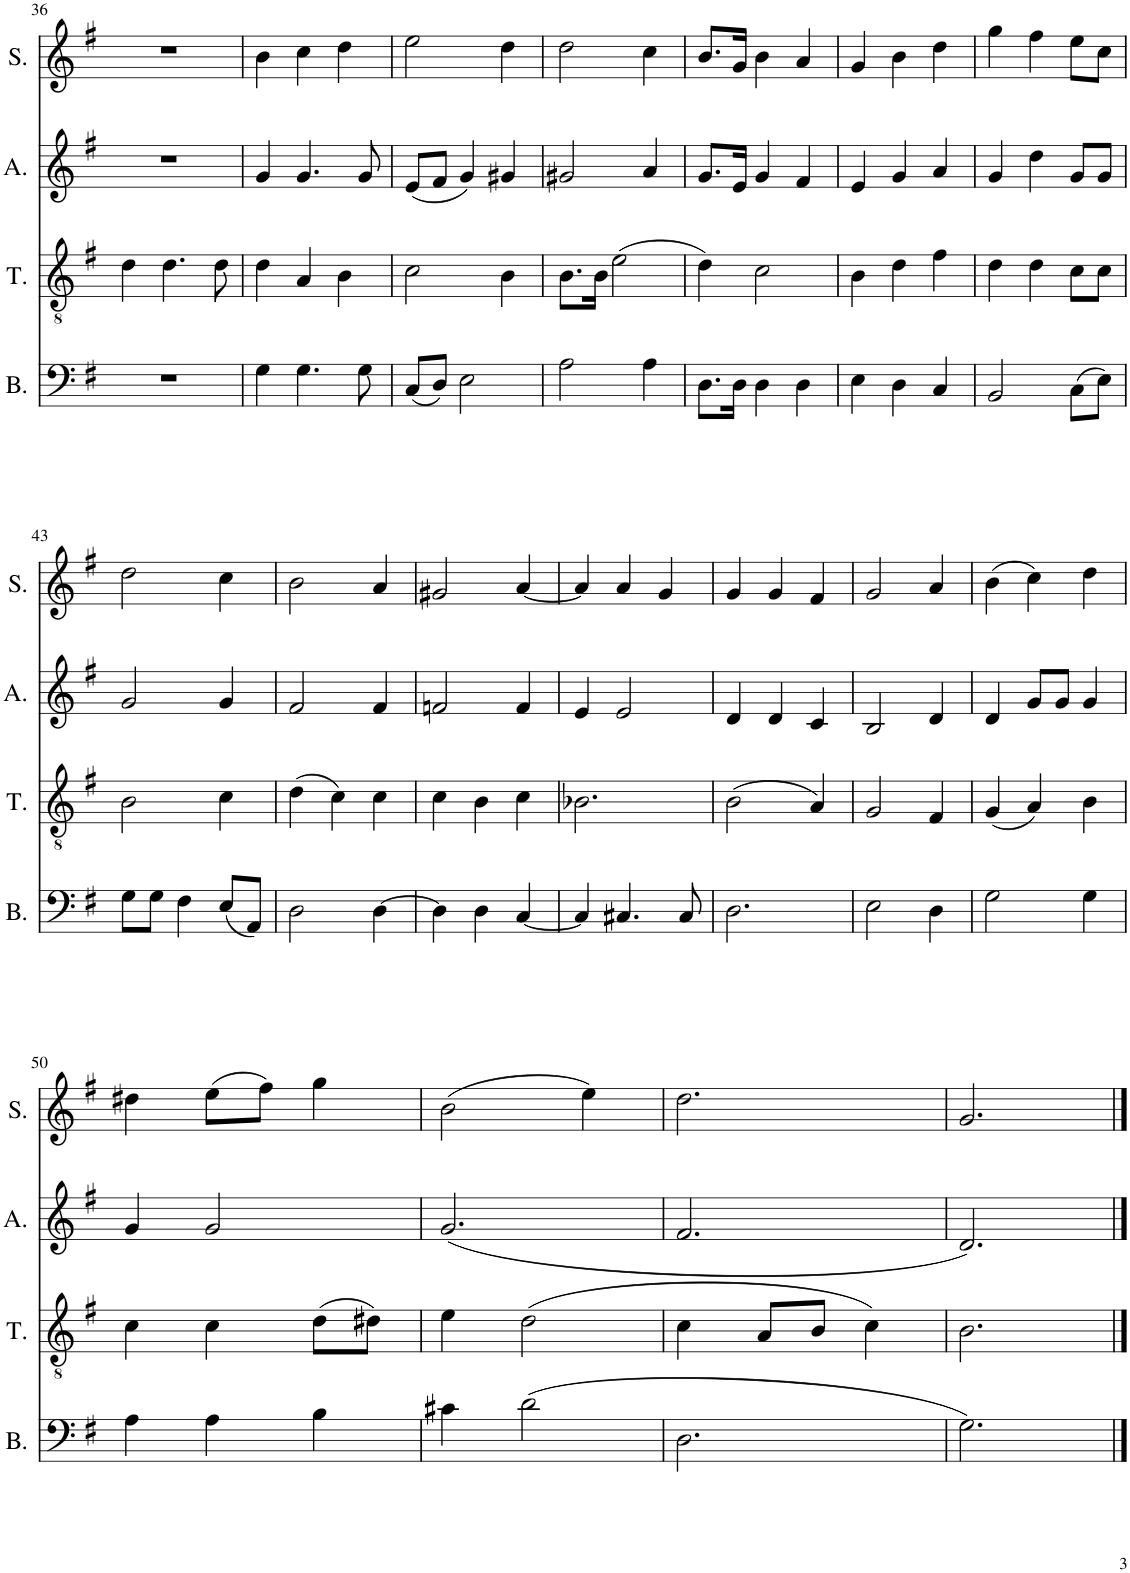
**kern	**kern	**kern	**kern
*part4	*part3	*part2	*part1
*staff4	*staff3	*staff2	*staff1
*I"Bass	*I"Tenor	*I"Alt	*I"Sopran
*I'B.	*I'T.	*I'A.	*I'S.
!!LO:PB:g=z
*clefF4	*clefGv2	*clefG2	*clefG2
*k[f#]	*k[f#]	*k[f#]	*k[f#]
*M3/4	*M3/4	*M3/4	*M3/4
=36	=36	=36	=36
2.r	4d\	2.r	2.r
.	4.d\	.	.
.	8d\	.	.
=37	=37	=37	=37
4G\	4d\	4g/	4b\
4.G\	4A/	4.g/	4cc\
.	4B\	.	4dd\
8G\	.	8g/	.
=38	=38	=38	=38
(8C/L	2c\	(8e/L	2ee\
8D/J)	.	8f#/J	.
2E\	.	4g/)	.
.	4B\	4g#X/	4dd\
=39	=39	=39	=39
2A\	8.B\L	2g#X/	2dd\
.	16B\Jk	.	.
.	(2e\	.	.
4A\	.	4a/	4cc\
=40	=40	=40	=40
8.D\L	4d\)	8.g/L	8.b/L
16D\Jk	.	16e/Jk	16g/Jk
4D\	2c\	4g/	4b\
4D\	.	4f#/	4a/
=41	=41	=41	=41
4E\	4B\	4e/	4g/
4D\	4d\	4g/	4b\
4C/	4f#\	4a/	4dd\
=42	=42	=42	=42
2BB/	4d\	4g/	4gg\
.	4d\	4dd\	4ff#\
(8C\L	8c\L	8g/L	8ee\L
8E\J)	8c\J	8g/J	8cc\J
!!LO:LB:g=z
=43	=43	=43	=43
8G\L	2B\	2g/	2dd\
8G\J	.	.	.
4F#\	.	.	.
(8E/L	4c\	4g/	4cc\
8AA/J)	.	.	.
=44	=44	=44	=44
2D\	(4d\	2f#/	2b\
.	4c\)	.	.
[4D\	4c\	4f#/	4a/
=45	=45	=45	=45
4D\]	4c\	2fn/	2g#X/
4D\	4B\	.	.
[4C/	4c\	4f/	[4a/
=46	=46	=46	=46
4C/]	2.B-X\	4e/	4a/]
4.C#X/	.	2e/	4a/
.	.	.	4g/
8C#/	.	.	.
=47	=47	=47	=47
2.D\	(2B\	4d/	4g/
.	.	4d/	4g/
.	4A/)	4c/	4f#/
=48	=48	=48	=48
2E\	2G/	2B/	2g/
4D\	4F#/	4d/	4a/
=49	=49	=49	=49
2G\	(4G/	4d/	(4b\
.	4A/)	8g/L	4cc\)
.	.	8g/J	.
4G\	4B\	4g/	4dd\
!!LO:LB:g=z
=50	=50	=50	=50
4A\	4c\	4g/	4dd#X\
4A\	4c\	2g/	(8ee\L
.	.	.	8ff#\J)
4B\	(8d\L	.	4gg\
.	8d#X\J)	.	.
=51	=51	=51	=51
4c#X\	4e\	(2.g/	(2b\
(2d\	(2d\	.	.
.	.	.	4ee\)
=52	=52	=52	=52
2.D\	4c\	2.f#/	2.dd\
.	8A/L	.	.
.	8B/J	.	.
.	4c\)	.	.
=53	=53	=53	=53
2.G\)	2.B\	2.d/)	2.g/
==	==	==	==
*-	*-	*-	*-
